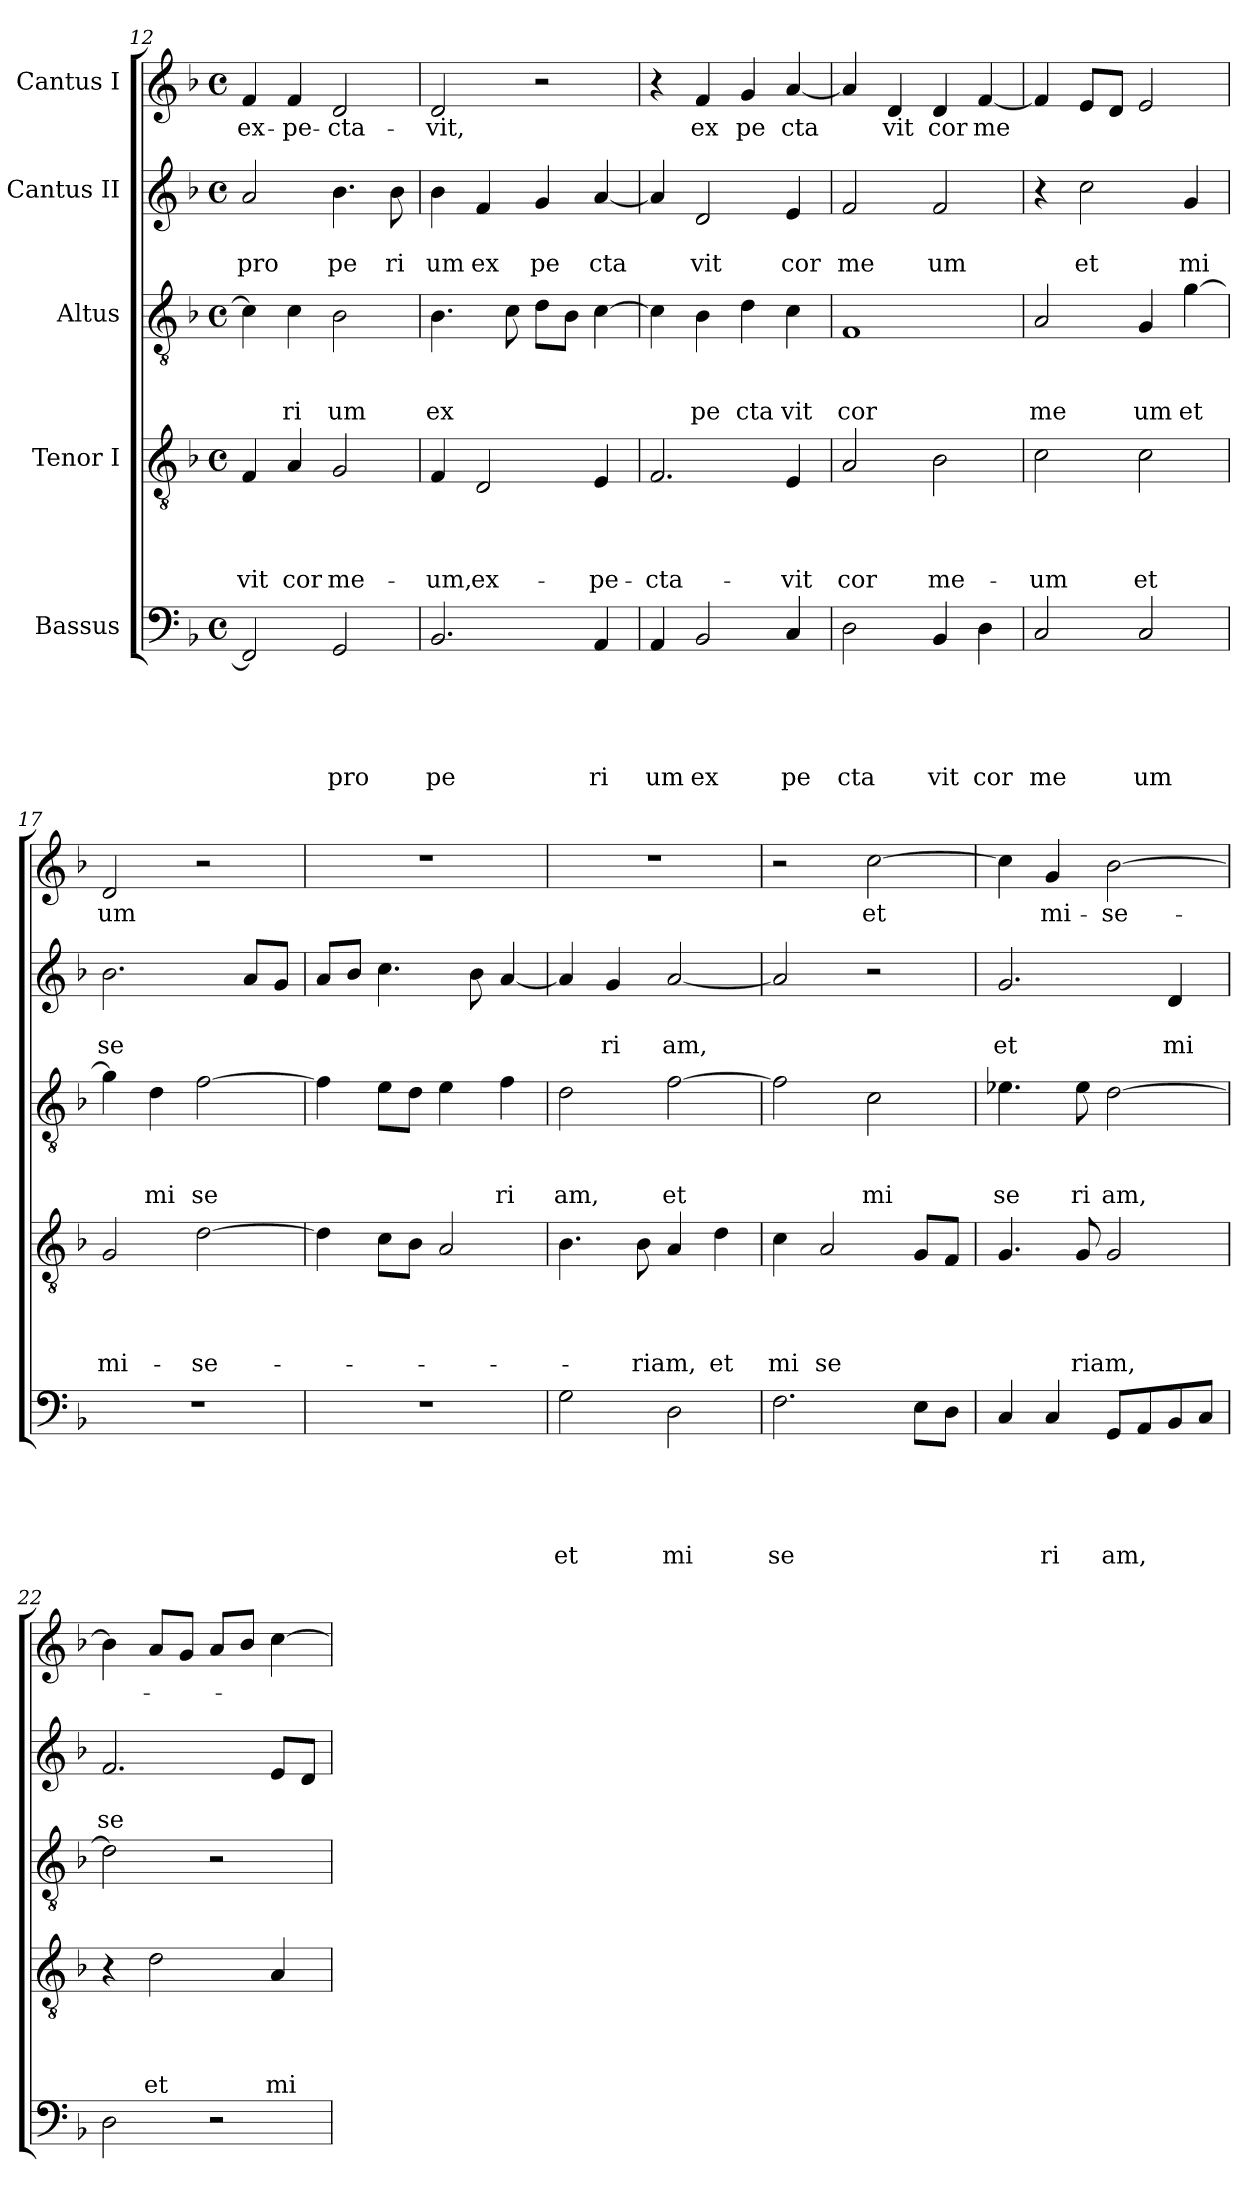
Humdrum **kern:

**kern	**text	**text	**text	**text	**text	**kern	**text	**text	**text	**text	**kern	**text	**text	**text	**kern	**text	**text	**kern	**text
*part5	*part5	*part5	*part5	*part5	*part5	*part4	*part4	*part4	*part4	*part4	*part3	*part3	*part3	*part3	*part2	*part2	*part2	*part1	*part1
*staff5	*staff5	*staff5	*staff5	*staff5	*staff5	*staff4	*staff4	*staff4	*staff4	*staff4	*staff3	*staff3	*staff3	*staff3	*staff2	*staff2	*staff2	*staff1	*staff1
*I"Bassus	*	*	*	*	*	*I"Tenor I	*	*	*	*	*I"Altus	*	*	*	*I"Cantus II	*	*	*I"Cantus I	*
*clefF4	*	*	*	*	*	*clefGv2	*	*	*	*	*clefGv2	*	*	*	*clefG2	*	*	*clefG2	*
*ITrd-3c-5	*	*	*	*	*	*	*	*	*	*	*ITrd-3c-5	*	*	*	*ITrd-3c-5	*	*	*ITrd-3c-5	*
*k[b-e-]	*	*	*	*	*	*k[b-]	*	*	*	*	*k[b-e-]	*	*	*	*k[b-e-]	*	*	*k[b-e-]	*
*B-:	*	*	*	*	*	*F:	*	*	*	*	*B-:	*	*	*	*B-:	*	*	*B-:	*
*M4/4	*	*	*	*	*	*M4/4	*	*	*	*	*M4/4	*	*	*	*M4/4	*	*	*M4/4	*
*met(c)	*	*	*	*	*	*met(c)	*	*	*	*	*met(c)	*	*	*	*met(c)	*	*	*met(c)	*
=12	=12	=12	=12	=12	=12	=12	=12	=12	=12	=12	=12	=12	=12	=12	=12	=12	=12	=12	=12
!	!	!	!	!	!	!	!	!	!	!LO:LY:b	!	!	!	!	!	!	!LO:LY:b	!	!LO:LY:b
2BB-/]	.	.	.	.	.	4F/	.	.	.	-vit	4f\]	.	.	.	2dd/	.	pro	4b-/	ex-
!	!	!	!	!	!	!	!	!	!	!LO:LY:b	!	!	!	!LO:LY:b	!	!	!	!	!LO:LY:b
.	.	.	.	.	.	4A/	.	.	.	cor	4f\	.	.	ri	.	.	.	4b-/	-pe-
!	!	!	!	!	!LO:LY:b	!	!	!	!	!LO:LY:b	!	!	!	!LO:LY:b	!	!	!LO:LY:b	!	!LO:LY:b
2C/	.	.	.	.	pro	2G/	.	.	.	me-	2e-\	.	.	um	4.ee-\	.	pe	2g/	-cta-
!	!	!	!	!	!	!	!	!	!	!	!	!	!	!	!	!	!LO:LY:b	!	!
.	.	.	.	.	.	.	.	.	.	.	.	.	.	.	8ee-\	.	ri	.	.
!!LO:LB:g=z
=13	=13	=13	=13	=13	=13	=13	=13	=13	=13	=13	=13	=13	=13	=13	=13	=13	=13	=13	=13
!	!	!	!	!	!LO:LY:b	!	!	!	!	!LO:LY:b	!	!	!	!LO:LY:b	!	!	!LO:LY:b	!	!LO:LY:b
2.E-/	.	.	.	.	pe	4F/	.	.	.	-um,	4.e-\	.	.	ex	4ee-\	.	um	2g/	-vit,
!	!	!	!	!	!	!	!	!	!	!LO:LY:b	!	!	!	!	!	!	!LO:LY:b	!	!
.	.	.	.	.	.	2D/	.	.	.	ex-	.	.	.	.	4b-/	.	ex	.	.
.	.	.	.	.	.	.	.	.	.	.	8f\	.	.	.	.	.	.	.	.
!	!	!	!	!	!	!	!	!	!	!	!	!	!	!	!	!	!LO:LY:b	!	!
.	.	.	.	.	.	.	.	.	.	.	8g\L	.	.	.	4cc/	.	pe	2r	.
.	.	.	.	.	.	.	.	.	.	.	8e-\J	.	.	.	.	.	.	.	.
!	!	!	!	!	!LO:LY:b	!	!	!	!	!LO:LY:b	!	!	!	!	!	!	!LO:LY:b	!	!
4D/	.	.	.	.	ri	4E/	.	.	.	-pe-	[>4f\	.	.	.	[<4dd/	.	cta	.	.
=14	=14	=14	=14	=14	=14	=14	=14	=14	=14	=14	=14	=14	=14	=14	=14	=14	=14	=14	=14
!	!	!	!	!	!LO:LY:b	!	!	!	!	!LO:LY:b	!	!	!	!	!	!	!	!	!
4D/	.	.	.	.	um	2.F/	.	.	.	-cta-	4f\]	.	.	.	4dd/]	.	.	4r	.
!	!	!	!	!	!LO:LY:b	!	!	!	!	!	!	!	!	!LO:LY:b	!	!	!LO:LY:b	!	!LO:LY:b
2E-/	.	.	.	.	ex	.	.	.	.	.	4e-\	.	.	pe	2g/	.	vit	4b-/	ex
!	!	!	!	!	!	!	!	!	!	!	!	!	!	!LO:LY:b	!	!	!	!	!LO:LY:b
.	.	.	.	.	.	.	.	.	.	.	4g\	.	.	cta	.	.	.	4cc/	pe
!	!	!	!	!	!LO:LY:b	!	!	!	!	!LO:LY:b	!	!	!	!LO:LY:b	!	!	!LO:LY:b	!	!LO:LY:b
4F/	.	.	.	.	pe	4E/	.	.	.	-vit	4f\	.	.	vit	4a/	.	cor	[<4dd/	cta
=15	=15	=15	=15	=15	=15	=15	=15	=15	=15	=15	=15	=15	=15	=15	=15	=15	=15	=15	=15
!	!	!	!	!	!LO:LY:b	!	!	!	!	!LO:LY:b	!	!	!	!LO:LY:b	!	!	!LO:LY:b	!	!
2G\	.	.	.	.	cta	2A/	.	.	.	cor	1B-	.	.	cor	2b-/	.	me	4dd/]	.
!	!	!	!	!	!	!	!	!	!	!	!	!	!	!	!	!	!	!	!LO:LY:b
.	.	.	.	.	.	.	.	.	.	.	.	.	.	.	.	.	.	4g/	vit
!	!	!	!	!	!LO:LY:b	!	!	!	!	!LO:LY:b	!	!	!	!	!	!	!LO:LY:b	!	!LO:LY:b
4E-/	.	.	.	.	vit	2B-\	.	.	.	me-	.	.	.	.	2b-/	.	um	4g/	cor
!	!	!	!	!	!LO:LY:b	!	!	!	!	!	!	!	!	!	!	!	!	!	!LO:LY:b
4G\	.	.	.	.	cor	.	.	.	.	.	.	.	.	.	.	.	.	[<4b-/	me
=16	=16	=16	=16	=16	=16	=16	=16	=16	=16	=16	=16	=16	=16	=16	=16	=16	=16	=16	=16
!	!	!	!	!	!LO:LY:b	!	!	!	!	!LO:LY:b	!	!	!	!LO:LY:b	!	!	!	!	!
2F/	.	.	.	.	me	2c\	.	.	.	-um	2d/	.	.	me	4r	.	.	4b-/]	.
!	!	!	!	!	!	!	!	!	!	!	!	!	!	!	!	!	!LO:LY:b	!	!
.	.	.	.	.	.	.	.	.	.	.	.	.	.	.	2ff\	.	et	8a/L	.
.	.	.	.	.	.	.	.	.	.	.	.	.	.	.	.	.	.	8g/J	.
!	!	!	!	!	!LO:LY:b	!	!	!	!	!LO:LY:b	!	!	!	!LO:LY:b	!	!	!	!	!
2F/	.	.	.	.	um	2c\	.	.	.	et	4c/	.	.	um	.	.	.	2a/	.
!	!	!	!	!	!	!	!	!	!	!	!	!	!	!LO:LY:b	!	!	!LO:LY:b	!	!
.	.	.	.	.	.	.	.	.	.	.	[>4cc\	.	.	et	4cc/	.	mi	.	.
=17	=17	=17	=17	=17	=17	=17	=17	=17	=17	=17	=17	=17	=17	=17	=17	=17	=17	=17	=17
!	!	!	!	!	!	!	!	!	!	!LO:LY:b	!	!	!	!	!	!	!LO:LY:b	!	!LO:LY:b
1r	.	.	.	.	.	2G/	.	.	.	mi-	4cc\]	.	.	.	2.ee-\	.	se	2g/	um
!	!	!	!	!	!	!	!	!	!	!	!	!	!	!LO:LY:b	!	!	!	!	!
.	.	.	.	.	.	.	.	.	.	.	4g\	.	.	mi	.	.	.	.	.
!	!	!	!	!	!	!	!	!	!	!LO:LY:b	!	!	!	!LO:LY:b	!	!	!	!	!
.	.	.	.	.	.	[>2d\	.	.	.	-se-	[>2b-\	.	.	se	.	.	.	2r	.
.	.	.	.	.	.	.	.	.	.	.	.	.	.	.	8dd/L	.	.	.	.
.	.	.	.	.	.	.	.	.	.	.	.	.	.	.	8cc/J	.	.	.	.
=18	=18	=18	=18	=18	=18	=18	=18	=18	=18	=18	=18	=18	=18	=18	=18	=18	=18	=18	=18
1r	.	.	.	.	.	4d\]	.	.	.	.	4b-\]	.	.	.	8dd/L	.	.	1r	.
.	.	.	.	.	.	.	.	.	.	.	.	.	.	.	8ee-/J	.	.	.	.
.	.	.	.	.	.	8c\L	.	.	.	.	8a\L	.	.	.	4.ff\	.	.	.	.
.	.	.	.	.	.	8B-\J	.	.	.	.	8g\J	.	.	.	.	.	.	.	.
.	.	.	.	.	.	2A/	.	.	.	.	4a\	.	.	.	.	.	.	.	.
.	.	.	.	.	.	.	.	.	.	.	.	.	.	.	8ee-\	.	.	.	.
!	!	!	!	!	!	!	!	!	!	!	!	!	!	!LO:LY:b	!	!	!	!	!
.	.	.	.	.	.	.	.	.	.	.	4b-\	.	.	ri	[>4dd/	.	.	.	.
!!LO:PB:g=z
=19	=19	=19	=19	=19	=19	=19	=19	=19	=19	=19	=19	=19	=19	=19	=19	=19	=19	=19	=19
!	!	!	!	!	!LO:LY:b	!	!	!	!	!	!	!	!	!LO:LY:b	!	!	!	!	!
2c\	.	.	.	.	et	4.B-\	.	.	.	.	2g\	.	.	am,	4dd/]	.	.	1r	.
!	!	!	!	!	!	!	!	!	!	!	!	!	!	!	!	!	!LO:LY:b	!	!
.	.	.	.	.	.	.	.	.	.	.	.	.	.	.	4cc/	.	ri	.	.
!	!	!	!	!	!	!	!	!	!	!LO:LY:b	!	!	!	!	!	!	!	!	!
.	.	.	.	.	.	8B-\	.	.	.	-riam,	.	.	.	.	.	.	.	.	.
!	!	!	!	!	!LO:LY:b	!	!	!	!	!	!	!	!	!LO:LY:b	!	!	!LO:LY:b	!	!
2G\	.	.	.	.	mi	4A/	.	.	.	.	[>2b-\	.	.	et	[<2dd/	.	am,	.	.
!	!	!	!	!	!	!	!	!	!	!LO:LY:b	!	!	!	!	!	!	!	!	!
.	.	.	.	.	.	4d\	.	.	.	et	.	.	.	.	.	.	.	.	.
=20	=20	=20	=20	=20	=20	=20	=20	=20	=20	=20	=20	=20	=20	=20	=20	=20	=20	=20	=20
!	!	!	!	!	!LO:LY:b	!	!	!	!	!LO:LY:b	!	!	!	!	!	!	!	!	!
2.B-\	.	.	.	.	se	4c\	.	.	.	mi	2b-\]	.	.	.	2dd/]	.	.	2r	.
!	!	!	!	!	!	!	!	!	!	!LO:LY:b	!	!	!	!	!	!	!	!	!
.	.	.	.	.	.	2A/	.	.	.	se	.	.	.	.	.	.	.	.	.
!	!	!	!	!	!	!	!	!	!	!	!	!	!	!LO:LY:b	!	!	!	!	!LO:LY:b
.	.	.	.	.	.	.	.	.	.	.	2f\	.	.	mi	2r	.	.	[>2ff\	et
8A\L	.	.	.	.	.	8G/L	.	.	.	.	.	.	.	.	.	.	.	.	.
8G\J	.	.	.	.	.	8F/J	.	.	.	.	.	.	.	.	.	.	.	.	.
=21	=21	=21	=21	=21	=21	=21	=21	=21	=21	=21	=21	=21	=21	=21	=21	=21	=21	=21	=21
!	!	!	!	!	!	!	!	!	!	!	!	!	!	!LO:LY:b	!	!	!LO:LY:b	!	!
4F/	.	.	.	.	.	4.G/	.	.	.	.	4.a-X\	.	.	se	2.cc/	.	et	4ff\]	.
!	!	!	!	!	!LO:LY:b	!	!	!	!	!	!	!	!	!	!	!	!	!	!LO:LY:b
4F/	.	.	.	.	ri	.	.	.	.	.	.	.	.	.	.	.	.	4cc/	mi-
!	!	!	!	!	!	!	!	!	!	!LO:LY:b	!	!	!	!LO:LY:b	!	!	!	!	!
.	.	.	.	.	.	8G/	.	.	.	riam,	8a-\	.	.	ri	.	.	.	.	.
!	!	!	!	!	!LO:LY:b	!	!	!	!	!	!	!	!	!LO:LY:b	!	!	!	!	!LO:LY:b
8C/L	.	.	.	.	am,	2G/	.	.	.	.	[>2g\	.	.	am,	.	.	.	[>2ee-\	-se-
8D/	.	.	.	.	.	.	.	.	.	.	.	.	.	.	.	.	.	.	.
!	!	!	!	!	!	!	!	!	!	!	!	!	!	!	!	!	!LO:LY:b	!	!
8E-/	.	.	.	.	.	.	.	.	.	.	.	.	.	.	4g/	.	mi	.	.
8F/J	.	.	.	.	.	.	.	.	.	.	.	.	.	.	.	.	.	.	.
=22	=22	=22	=22	=22	=22	=22	=22	=22	=22	=22	=22	=22	=22	=22	=22	=22	=22	=22	=22
!	!	!	!	!	!	!	!	!	!	!	!	!	!	!	!	!	!LO:LY:b	!	!
2G\	.	.	.	.	.	4r	.	.	.	.	2g\]	.	.	.	2.b-/	.	se	4ee-\]	.
!	!	!	!	!	!	!	!	!	!	!LO:LY:b	!	!	!	!	!	!	!	!	!
.	.	.	.	.	.	2d\	.	.	.	et	.	.	.	.	.	.	.	8dd/L	.
.	.	.	.	.	.	.	.	.	.	.	.	.	.	.	.	.	.	8cc/J	.
2r	.	.	.	.	.	.	.	.	.	.	2r	.	.	.	.	.	.	8dd/L	.
.	.	.	.	.	.	.	.	.	.	.	.	.	.	.	.	.	.	8ee-/J	.
!	!	!	!	!	!	!	!	!	!	!LO:LY:b	!	!	!	!	!	!	!	!	!
.	.	.	.	.	.	4A/	.	.	.	mi	.	.	.	.	8a/L	.	.	[>4ff\	.
.	.	.	.	.	.	.	.	.	.	.	.	.	.	.	8g/J	.	.	.	.
=	=	=	=	=	=	=	=	=	=	=	=	=	=	=	=	=	=	=	=
*-	*-	*-	*-	*-	*-	*-	*-	*-	*-	*-	*-	*-	*-	*-	*-	*-	*-	*-	*-
